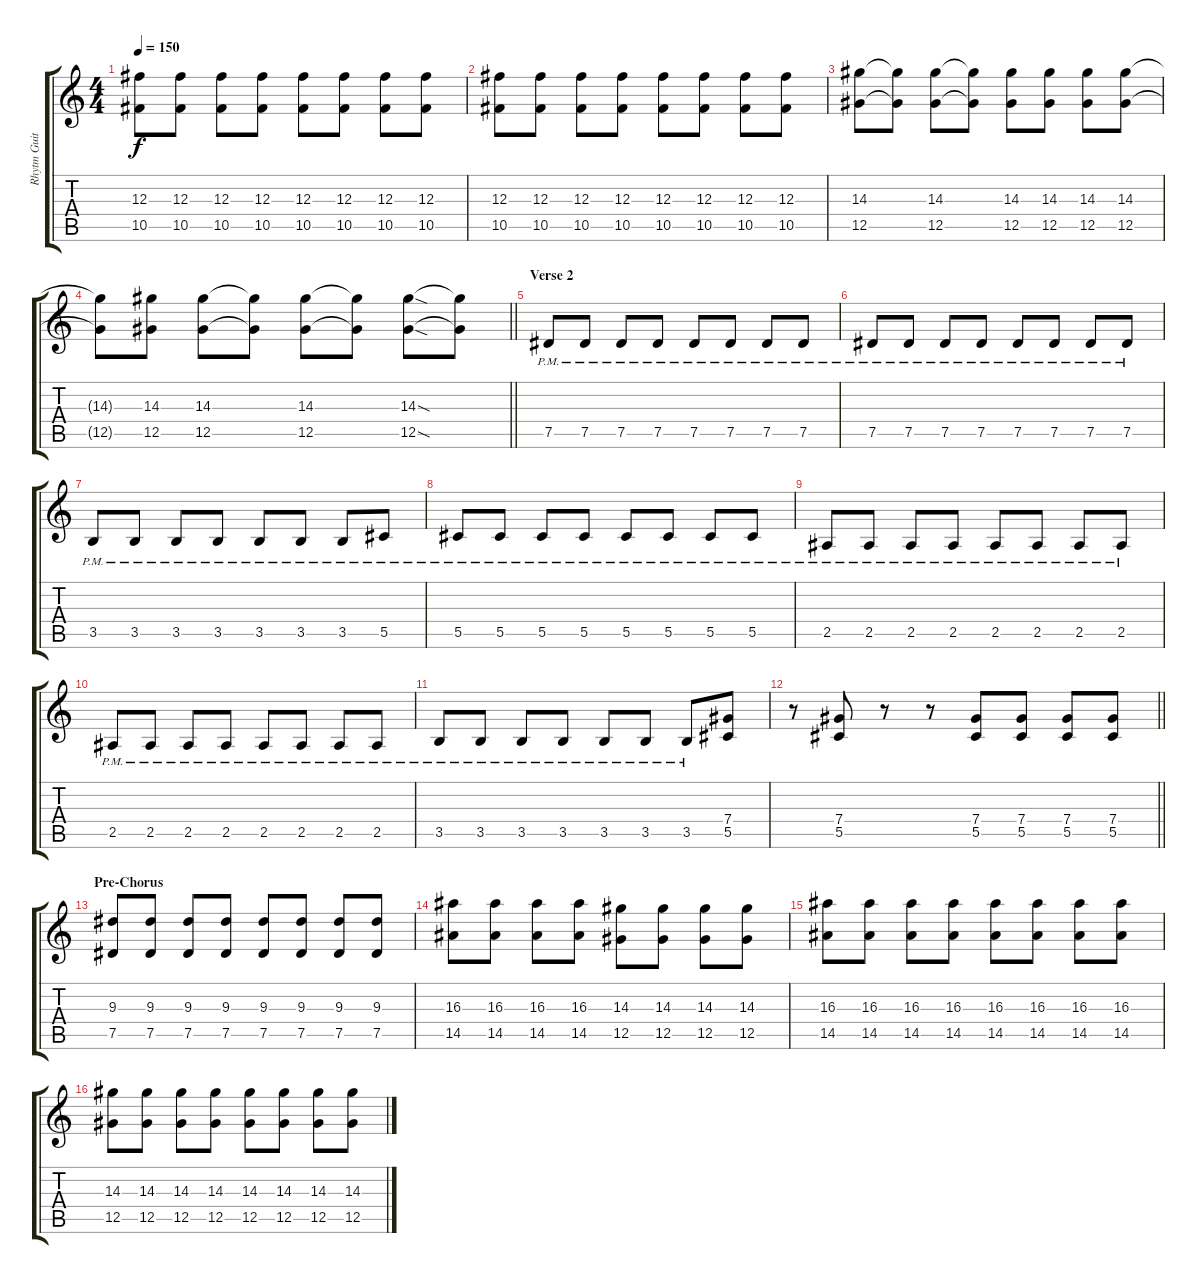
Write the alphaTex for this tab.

\track ("Rhytm Guitar [R]" "Rhytm Guit") {instrument distortionguitar}
\staff {score tabs}
\tuning (Eb4 Bb3 Gb3 Db3 Ab2 Db2) {hide}
\ts (4 4)
\tempo 150
\clef g2
\ks c
(12.3 10.5).8{dy f} (12.3 10.5).8 (12.3 10.5).8 (12.3 10.5).8 (12.3 10.5).8 (12.3 10.5).8 (12.3 10.5).8 (12.3 10.5).8 |
(12.3 10.5).8 (12.3 10.5).8 (12.3 10.5).8 (12.3 10.5).8 (12.3 10.5).8 (12.3 10.5).8 (12.3 10.5).8 (12.3 10.5).8 |
(14.3 12.5).8 (14.3{t} 12.5{t}).8 (14.3 12.5).8 (14.3{t} 12.5{t}).8 (14.3 12.5).8 (14.3 12.5).8 (14.3 12.5).8 (14.3 12.5).8 |
\barLineRight lightlight
(14.3{t} 12.5{t}).8 (14.3 12.5).8 (14.3 12.5).8 (14.3{t} 12.5{t}).8 (14.3 12.5).8 (14.3{t} 12.5{t}).8 (14.3{sod} 12.5{sod}).8 (14.3{t} 12.5{t}).8 |
\section ("" "Verse 2")
7.5{pm}.8 7.5{pm}.8 7.5{pm}.8 7.5{pm}.8 7.5{pm}.8 7.5{pm}.8 7.5{pm}.8 7.5{pm}.8 |
7.5{pm}.8 7.5{pm}.8 7.5{pm}.8 7.5{pm}.8 7.5{pm}.8 7.5{pm}.8 7.5{pm}.8 7.5{pm}.8 |
3.5{pm}.8 3.5{pm}.8 3.5{pm}.8 3.5{pm}.8 3.5{pm}.8 3.5{pm}.8 3.5{pm}.8 5.5{pm}.8 |
5.5{pm}.8 5.5{pm}.8 5.5{pm}.8 5.5{pm}.8 5.5{pm}.8 5.5{pm}.8 5.5{pm}.8 5.5{pm}.8 |
2.5{pm}.8 2.5{pm}.8 2.5{pm}.8 2.5{pm}.8 2.5{pm}.8 2.5{pm}.8 2.5{pm}.8 2.5{pm}.8 |
2.5{pm}.8 2.5{pm}.8 2.5{pm}.8 2.5{pm}.8 2.5{pm}.8 2.5{pm}.8 2.5{pm}.8 2.5{pm}.8 |
3.5{pm}.8 3.5{pm}.8 3.5{pm}.8 3.5{pm}.8 3.5{pm}.8 3.5{pm}.8 3.5{pm}.8 (7.4 5.5).8 |
\barLineRight lightlight
r.8 (7.4 5.5).8 r.8 r.8 (7.4 5.5).8 (7.4 5.5).8 (7.4 5.5).8 (7.4 5.5).8 |
\section ("" "Pre-Chorus")
(9.3 7.5).8 (9.3 7.5).8 (9.3 7.5).8 (9.3 7.5).8 (9.3 7.5).8 (9.3 7.5).8 (9.3 7.5).8 (9.3 7.5).8 |
(16.3 14.5).8 (16.3 14.5).8 (16.3 14.5).8 (16.3 14.5).8 (14.3 12.5).8 (14.3 12.5).8 (14.3 12.5).8 (14.3 12.5).8 |
(16.3 14.5).8 (16.3 14.5).8 (16.3 14.5).8 (16.3 14.5).8 (16.3 14.5).8 (16.3 14.5).8 (16.3 14.5).8 (16.3 14.5).8 |
(14.3 12.5).8 (14.3 12.5).8 (14.3 12.5).8 (14.3 12.5).8 (14.3 12.5).8 (14.3 12.5).8 (14.3 12.5).8 (14.3 12.5).8
